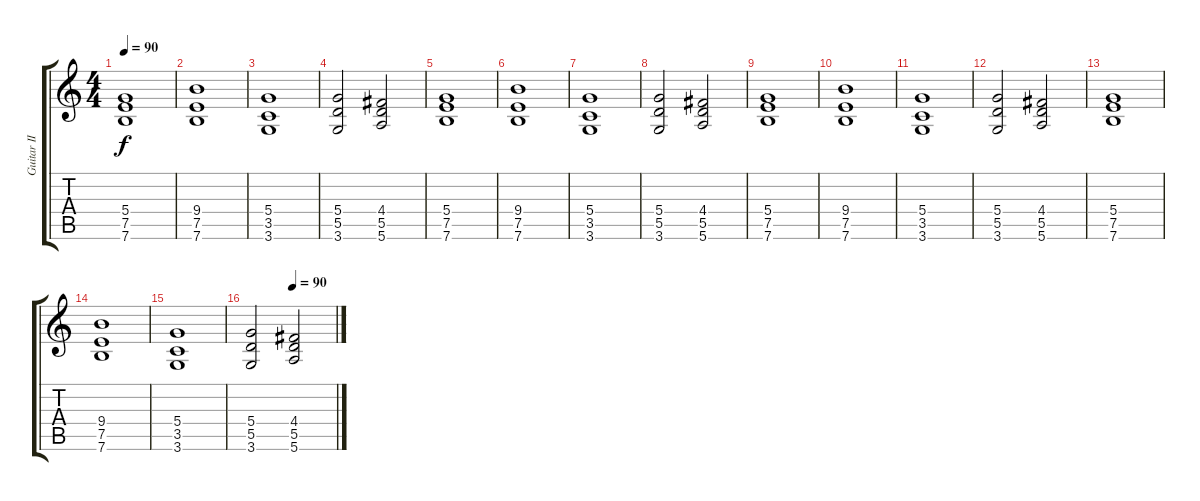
\track ("Guitar II" "Guitar II") {instrument distortionguitar}
\staff {score tabs}
\tuning (E4 B3 G3 D3 A2 E2) {hide}
\ts (4 4)
\tempo 90
\tempo 85
\tempo 90
\clef g2
\ks c
(5.4 7.5 7.6).1{dy f instrument distortionguitar} |
(9.4 7.5 7.6).1 |
(5.4 3.5 3.6).1 |
(5.4 5.5 3.6).2 (4.4 5.5 5.6).2 |
(5.4 7.5 7.6).1 |
(9.4 7.5 7.6).1 |
(5.4 3.5 3.6).1 |
(5.4 5.5 3.6).2 (4.4 5.5 5.6).2 |
(5.4 7.5 7.6).1 |
(9.4 7.5 7.6).1 |
(5.4 3.5 3.6).1 |
(5.4 5.5 3.6).2 (4.4 5.5 5.6).2 |
(5.4 7.5 7.6).1 |
(9.4 7.5 7.6).1 |
(5.4 3.5 3.6).1 |
\tempo (90 0.5)
(5.4 5.5 3.6).2 (4.4 5.5 5.6).2
